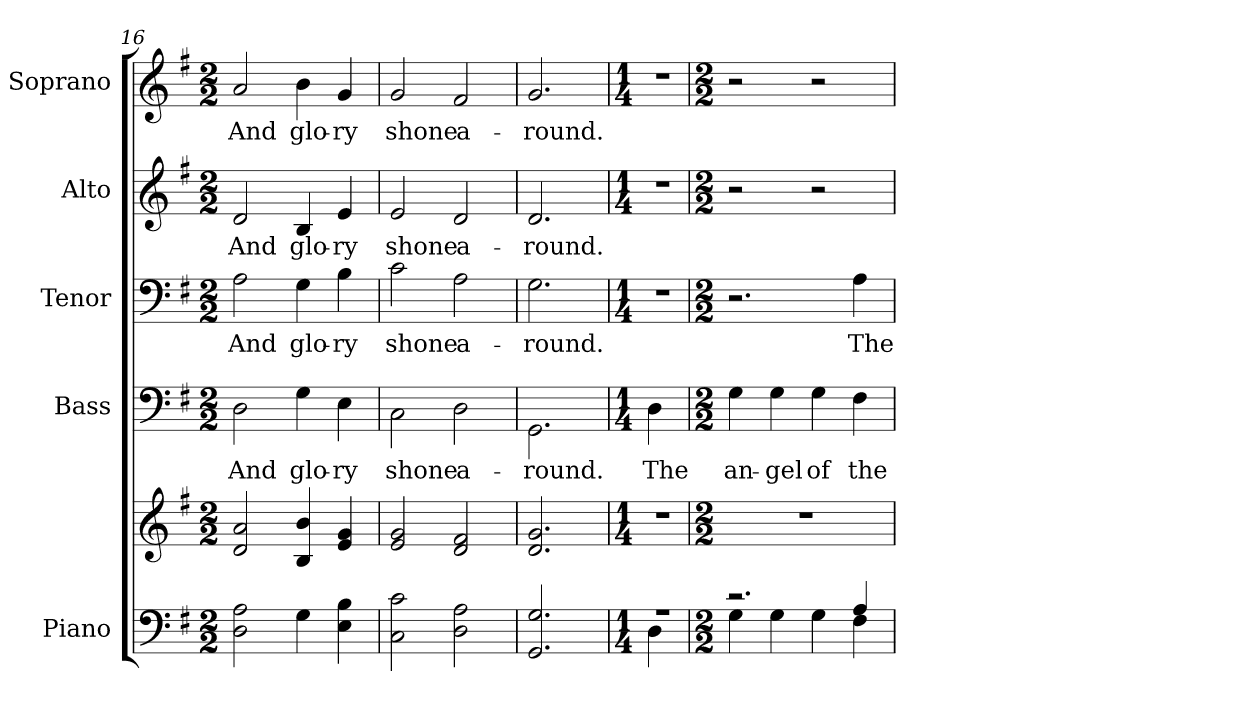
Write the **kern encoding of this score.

**kern	**kern	**kern	**text	**kern	**text	**kern	**text	**kern	**text
*part5	*part5	*part4	*part4	*part3	*part3	*part2	*part2	*part1	*part1
*staff6	*staff5	*staff4	*staff4	*staff3	*staff3	*staff2	*staff2	*staff1	*staff1
*I"Piano	*	*I"Bass	*	*I"Tenor	*	*I"Alto	*	*I"Soprano	*
*I'Pno.	*	*I'B.	*	*I'T.	*	*I'A.	*	*I'S.	*
*clefF4	*clefG2	*clefF4	*	*clefF4	*	*clefG2	*	*clefG2	*
*k[f#]	*k[f#]	*k[f#]	*	*k[f#]	*	*k[f#]	*	*k[f#]	*
*G:	*G:	*G:	*	*G:	*	*G:	*	*G:	*
*M2/2	*M2/2	*M2/2	*	*M2/2	*	*M2/2	*	*M2/2	*
=16	=16	=16	=16	=16	=16	=16	=16	=16	=16
!	!	!	!LO:LY:b:color=#000000	!	!	!	!	!	!
!	!	!	!	!	!LO:LY:b:color=#000000	!	!	!	!
!	!	!	!	!	!	!	!LO:LY:b:color=#000000	!	!
!	!	!	!	!	!	!	!	!	!LO:LY:b:color=#000000
2Di\ 2Ai	2di/ 2ai	2Di\	And	2Ai\	And	2di/	And	2ai/	And
!	!	!	!LO:LY:b:color=#000000	!	!	!	!	!	!
!	!	!	!	!	!LO:LY:b:color=#000000	!	!	!	!
!	!	!	!	!	!	!	!LO:LY:b:color=#000000	!	!
!	!	!	!	!	!	!	!	!	!LO:LY:b:color=#000000
4Gi\	4Bi/ 4bi	4Gi\	glo-	4Gi\	glo-	4Bi/	glo-	4bi\	glo-
!	!	!	!LO:LY:b:color=#000000	!	!	!	!	!	!
!	!	!	!	!	!LO:LY:b:color=#000000	!	!	!	!
!	!	!	!	!	!	!	!LO:LY:b:color=#000000	!	!
!	!	!	!	!	!	!	!	!	!LO:LY:b:color=#000000
4Ei\ 4Bi	4ei/ 4gi	4Ei\	-ry	4Bi\	-ry	4ei/	-ry	4gi/	-ry
=17	=17	=17	=17	=17	=17	=17	=17	=17	=17
!	!	!	!LO:LY:b:color=#000000	!	!	!	!	!	!
!	!	!	!	!	!LO:LY:b:color=#000000	!	!	!	!
!	!	!	!	!	!	!	!LO:LY:b:color=#000000	!	!
!	!	!	!	!	!	!	!	!	!LO:LY:b:color=#000000
2Ci\ 2ci	2ei/ 2gi	2Ci\	shone	2ci\	shone	2ei/	shone	2gi/	shone
!	!	!	!LO:LY:b:color=#000000	!	!	!	!	!	!
!	!	!	!	!	!LO:LY:b:color=#000000	!	!	!	!
!	!	!	!	!	!	!	!LO:LY:b:color=#000000	!	!
!	!	!	!	!	!	!	!	!	!LO:LY:b:color=#000000
2Di\ 2Ai	2di/ 2f#i	2Di\	a-	2Ai\	a-	2di/	a-	2f#i/	a-
!!LO:PB:g=z
=18	=18	=18	=18	=18	=18	=18	=18	=18	=18
!	!	!	!LO:LY:b:color=#000000	!	!	!	!	!	!
!	!	!	!	!	!LO:LY:b:color=#000000	!	!	!	!
!	!	!	!	!	!	!	!LO:LY:b:color=#000000	!	!
!	!	!	!	!	!	!	!	!	!LO:LY:b:color=#000000
2.GGi/ 2.Gi	2.di/ 2.gi	2.GGi\	-round.	2.Gi\	-round.	2.di/	-round.	2.gi/	-round.
=19	=19	=19	=19	=19	=19	=19	=19	=19	=19
*M1/4	*M1/4	*M1/4	*	*M1/4	*	*M1/4	*	*M1/4	*
!LO:N:vis=1	!LO:N:vis=1	!	!	!	!	!	!	!	!
*^	*	*	*	*	*	*	*	*	*
!	!	!	!	!LO:LY:b:color=#000000	!LO:N:vis=1	!	!LO:N:vis=1	!	!LO:N:vis=1	!
4r	4Di\	4r	4Di\	The	4r	.	4r	.	4r	.
=20	=20	=20	=20	=20	=20	=20	=20	=20	=20	=20
*M2/2	*	*M2/2	*M2/2	*	*M2/2	*	*M2/2	*	*M2/2	*
!	!	!	!	!LO:LY:b:color=#000000	!	!	!	!	!	!
2.r	4Gi\	1r	4Gi\	an-	2.r	.	2r	.	2r	.
!	!	!	!	!LO:LY:b:color=#000000	!	!	!	!	!	!
.	4Gi\	.	4Gi\	-gel	.	.	.	.	.	.
!	!	!	!	!LO:LY:b:color=#000000	!	!	!	!	!	!
.	4Gi\	.	4Gi\	of	.	.	2r	.	2r	.
!	!	!	!	!LO:LY:b:color=#000000	!	!	!	!	!	!
!	!	!	!	!	!	!LO:LY:b:color=#000000	!	!	!	!
4Ai/	4F#i\	.	4F#i\	the	4Ai\	The	.	.	.	.
*v	*v	*	*	*	*	*	*	*	*	*
=	=	=	=	=	=	=	=	=	=
*-	*-	*-	*-	*-	*-	*-	*-	*-	*-
